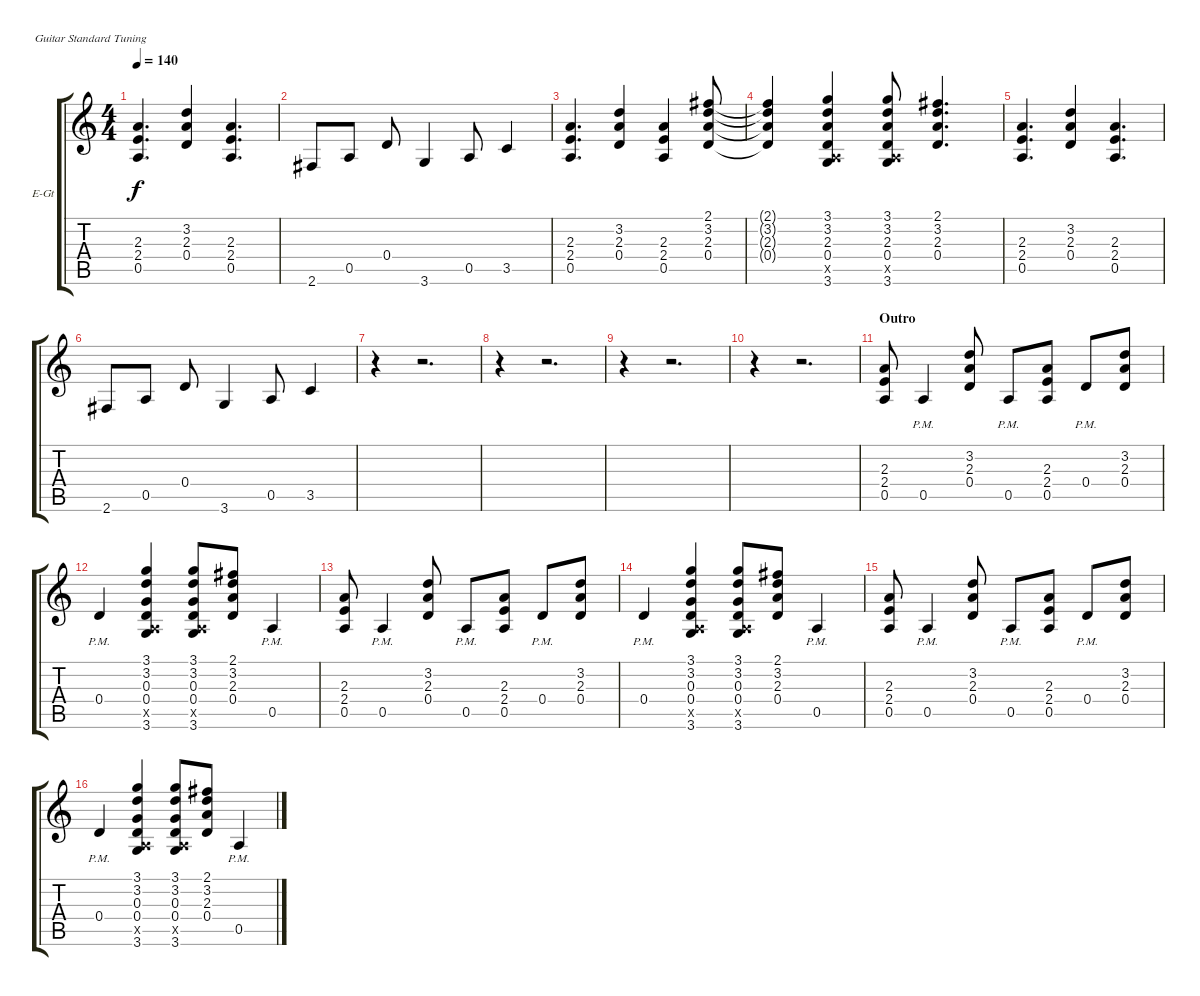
\bracketExtendMode groupsimilarinstruments
\firstSystemTrackNameOrientation horizontal
\otherSystemsTrackNameOrientation horizontal
\track ("Malcolm Young" "E-Gt") {instrument overdrivenguitar}
\staff {score tabs}
\tuning (E4 B3 G3 D3 A2 E2)
\ts (4 4)
\tempo 140
\clef g2
\ks c
(2.3 2.4 0.5).4{d dy f} (3.2 2.3 0.4).4 (2.3 2.4 0.5).4{d} |
2.6.8 0.5.8 0.4.8 3.6.4 0.5.8 3.5.4 |
(2.3 2.4 0.5).4{d} (3.2 2.3 0.4).4 (2.3 2.4 0.5).4 (2.1 3.2 2.3 0.4).8 |
(2.1{t} 3.2{t} 2.3{t} 0.4{t}).4 (3.1 3.2 2.3 0.4 0.5{x} 3.6).4 (3.1 3.2 2.3 0.4 0.5{x} 3.6).8 (2.1 3.2 2.3 0.4).4{d} |
(2.3 2.4 0.5).4{d} (3.2 2.3 0.4).4 (2.3 2.4 0.5).4{d} |
2.6.8 0.5.8 0.4.8 3.6.4 0.5.8 3.5.4 |
r.4 r.2{d} |
r.4 r.2{d} |
r.4 r.2{d} |
r.4 r.2{d} |
\section ("" "Outro")
(2.3 2.4 0.5).8 0.5{pm}.4 (3.2 2.3 0.4).8 0.5{pm}.8 (2.3 2.4 0.5).8 0.4{pm}.8 (3.2 2.3 0.4).8 |
0.4{pm}.4 (3.1 3.2 0.3 0.4 0.5{x} 3.6).4 (3.1 3.2 0.3 0.4 3.6 0.5{x}).8 (2.1 3.2 2.3 0.4).8 0.5{pm}.4 |
(2.3 2.4 0.5).8 0.5{pm}.4 (3.2 2.3 0.4).8 0.5{pm}.8 (2.3 2.4 0.5).8 0.4{pm}.8 (3.2 2.3 0.4).8 |
0.4{pm}.4 (3.1 3.2 0.3 0.4 0.5{x} 3.6).4 (3.1 3.2 0.3 0.4 3.6 0.5{x}).8 (2.1 3.2 2.3 0.4).8 0.5{pm}.4 |
(2.3 2.4 0.5).8 0.5{pm}.4 (3.2 2.3 0.4).8 0.5{pm}.8 (2.3 2.4 0.5).8 0.4{pm}.8 (3.2 2.3 0.4).8 |
0.4{pm}.4 (3.1 3.2 0.3 0.4 0.5{x} 3.6).4 (3.1 3.2 0.3 0.4 3.6 0.5{x}).8 (2.1 3.2 2.3 0.4).8 0.5{pm}.4
